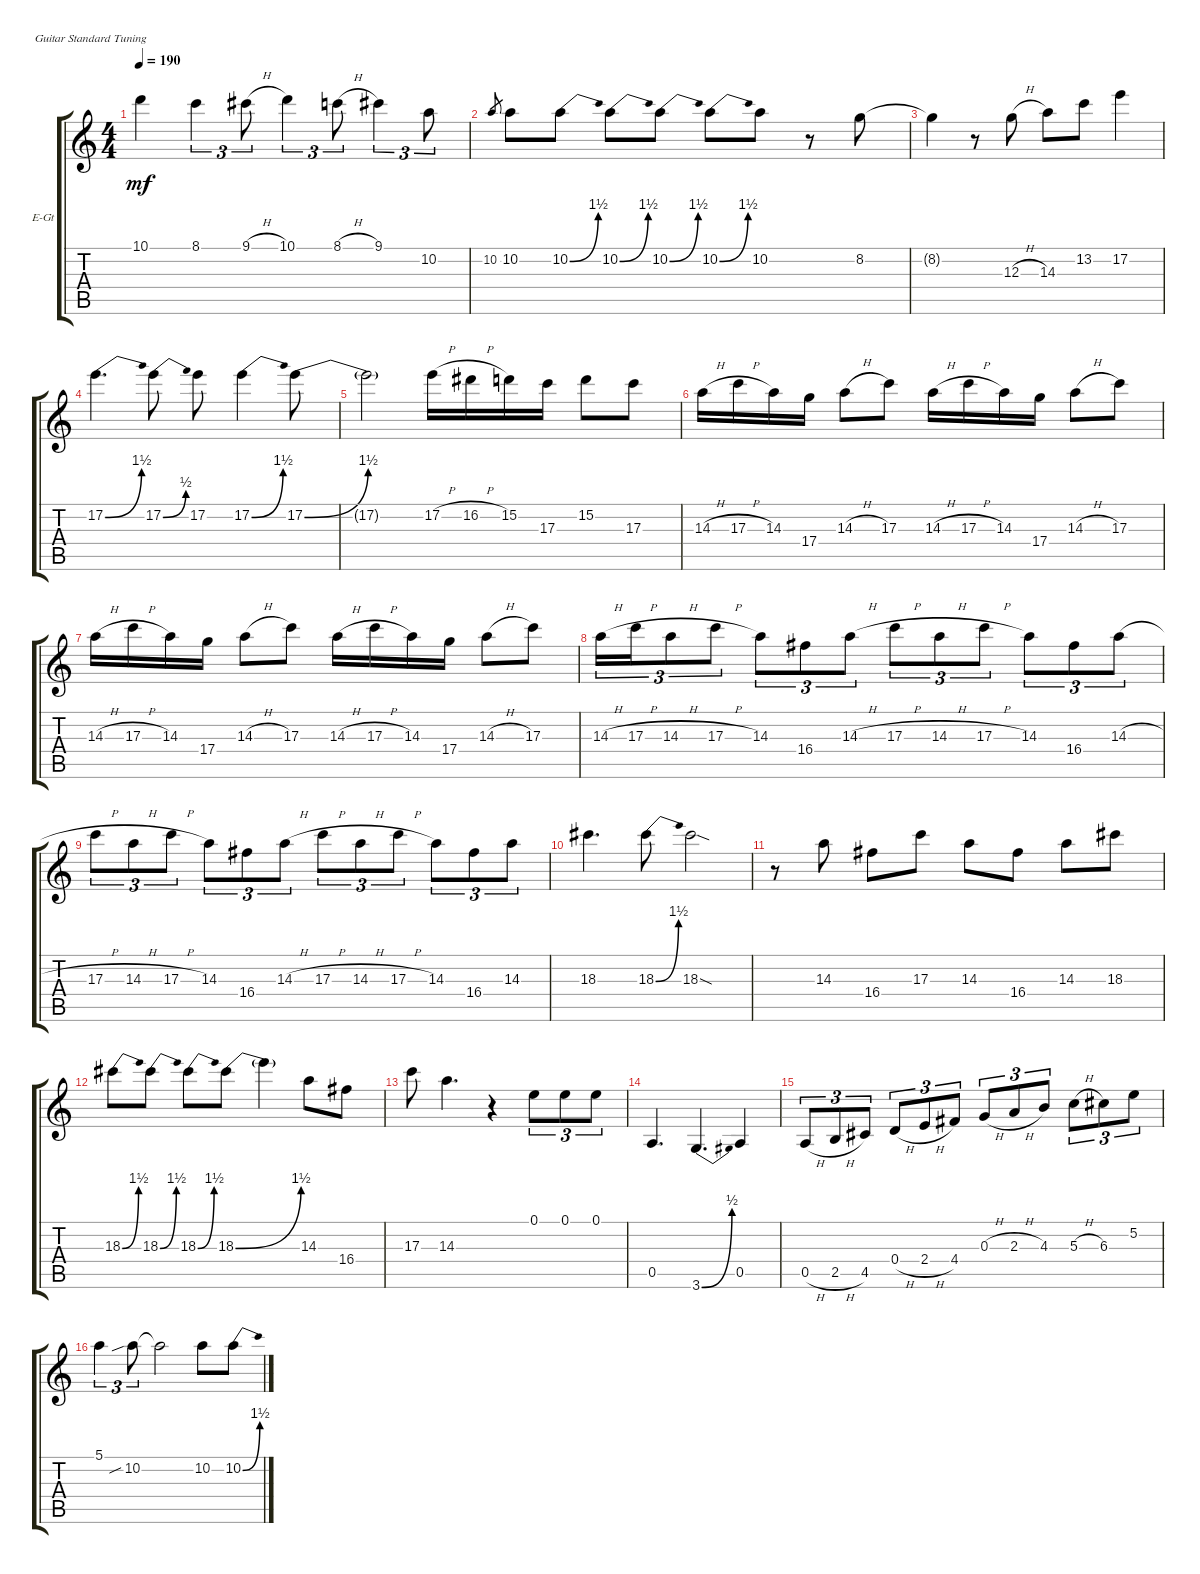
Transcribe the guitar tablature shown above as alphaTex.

\bracketExtendMode groupsimilarinstruments
\firstSystemTrackNameOrientation horizontal
\otherSystemsTrackNameOrientation horizontal
\track ("Jimmy Page 1" "E-Gt") {instrument distortionguitar}
\staff {score tabs}
\tuning (E4 B3 G3 D3 A2 E2)
\ts (4 4)
\tempo 190
\clef g2
\ks c
10.1{t}.4{dy mf} 8.1.4{tu (3 2)} 9.1{h}.8{tu (3 2)} 10.1.4{tu (3 2)} 8.1{h}.8{tu (3 2)} 9.1.4{tu (3 2)} 10.2.8{tu (3 2)} |
10.2.8{gr} 10.2.8 10.2{be (bend 0 0 15.6 6)}.8 10.2{be (bend 0 0 16.2 6)}.8 10.2{be (bend 0 0 16.8 6)}.8 10.2{be (bend 0 0 16.8 6)}.8 10.2.8 r.8 8.2.8 |
8.2{t}.4 r.8 12.3{h}.8 14.3.8 13.2.8 17.2.4 |
17.2{be (bend 0 0 16.8 6)}.4{d} 17.2{be (bend 0 0 18.599999999999998 2)}.8 17.2.8 17.2{be (bend 0 0 16.2 6)}.4 17.2{be (bend 0 0 18.599999999999998 6)}.8 |
17.2{be (hold 0 0 60 0) t}.2 17.2{h}.16 16.2{h}.16 15.2.16 17.3.16 15.2.8 17.3.8 |
14.3{h}.16 17.3{h}.16 14.3.16 17.4.16 14.3{h}.8 17.3.8 14.3{h}.16 17.3{h}.16 14.3.16 17.4.16 14.3{h}.8 17.3.8 |
14.3{h}.16 17.3{h}.16 14.3.16 17.4.16 14.3{h}.8 17.3.8 14.3{h}.16 17.3{h}.16 14.3.16 17.4.16 14.3{h}.8 17.3.8 |
14.3{h}.16{tu (3 2)} 17.3{h}.16{tu (3 2)} 14.3{h}.8{tu (3 2)} 17.3{h}.8{tu (3 2)} 14.3.8{tu (3 2)} 16.4.8{tu (3 2)} 14.3{h}.8{tu (3 2)} 17.3{h}.8{tu (3 2)} 14.3{h}.8{tu (3 2)} 17.3{h}.8{tu (3 2)} 14.3.8{tu (3 2)} 16.4.8{tu (3 2)} 14.3{h}.8{tu (3 2)} |
17.3{h}.8{tu (3 2)} 14.3{h}.8{tu (3 2)} 17.3{h}.8{tu (3 2)} 14.3.8{tu (3 2)} 16.4.8{tu (3 2)} 14.3{h}.8{tu (3 2)} 17.3{h}.8{tu (3 2)} 14.3{h}.8{tu (3 2)} 17.3{h}.8{tu (3 2)} 14.3.8{tu (3 2)} 16.4.8{tu (3 2)} 14.3.8{tu (3 2)} |
18.3.4{d} 18.3{be (bend 0 0 18 6)}.8 18.3{sod}.2 |
r.8 14.3.8 16.4.8 17.3.8 14.3.8 16.4.8 14.3.8 18.3.8 |
18.3{be (bend 0 0 16.2 6)}.8 18.3{be (bend 0 0 17.4 6)}.8 18.3{be (bend 0 0 16.2 6)}.8 18.3{be (bend 0 0 15.6 6)}.8 18.3{t}.4 14.3.8 16.4.8 |
17.3.8 14.3.4{d} r.4 0.1.8{tu (3 2)} 0.1.8{tu (3 2)} 0.1.8{tu (3 2)} |
0.5.4{d} 3.6{be (bend 0 0 16.2 2)}.4{d} 0.5.4 |
0.5{h}.8{tu (3 2)} 2.5{h}.8{tu (3 2)} 4.5.8{tu (3 2)} 0.4{h}.8{tu (3 2)} 2.4{h}.8{tu (3 2)} 4.4.8{tu (3 2)} 0.3{h}.8{tu (3 2)} 2.3{h}.8{tu (3 2)} 4.3.8{tu (3 2)} 5.3{h}.8{tu (3 2)} 6.3.8{tu (3 2)} 5.2.8{tu (3 2)} |
5.1.4{tu (3 2)} 10.2{sib}.8{tu (3 2)} 10.2{t}.2 10.2.8 10.2{be (bend 0 0 17.4 6)}.8
